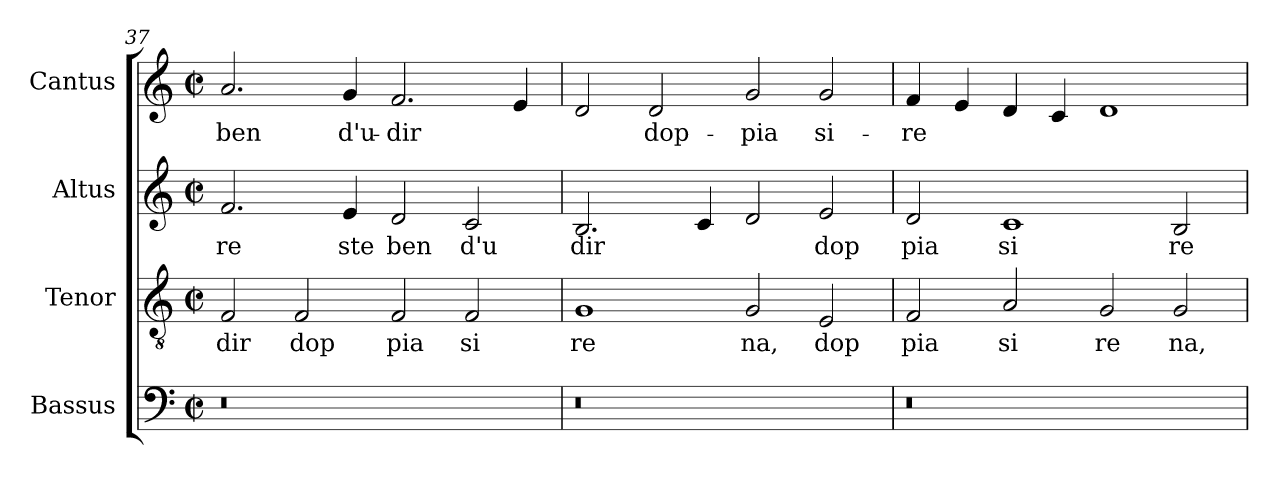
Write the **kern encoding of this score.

**kern	**kern	**text	**kern	**text	**kern	**text
*part4	*part3	*part3	*part2	*part2	*part1	*part1
*staff4	*staff3	*staff3	*staff2	*staff2	*staff1	*staff1
*I"Bassus	*I"Tenor	*	*I"Altus	*	*I"Cantus	*
*clefF4	*clefGv2	*	*clefG2	*	*clefG2	*
*k[]	*k[]	*	*k[]	*	*k[]	*
*C:	*C:	*	*C:	*	*C:	*
*M2/2	*M2/2	*	*M2/2	*	*M2/2	*
*met(c|)	*met(c|)	*	*met(c|)	*	*met(c|)	*
=37	=37	=37	=37	=37	=37	=37
!	!	!LO:LY:b:cj	!	!LO:LY:b:cj	!	!LO:LY:b:cj
0r	2F/	dir	2.f/	re	2.a/	ben
!	!	!LO:LY:b:cj	!	!	!	!
.	2F/	dop	.	.	.	.
!	!	!	!	!LO:LY:b:cj	!	!LO:LY:b:cj
.	.	.	4e/	ste	4g/	d'u-
!	!	!LO:LY:b:cj	!	!LO:LY:b:cj	!	!LO:LY:b:cj
.	2F/	pia	2d/	ben	2.f/	-dir
!	!	!LO:LY:b:cj	!	!LO:LY:b:cj	!	!
.	2F/	si	2c/	d'u	.	.
!	!	!	!	!	!	!LO:LY:b:cj
.	.	.	.	.	4e/	.
=38	=38	=38	=38	=38	=38	=38
!	!	!LO:LY:b:cj	!	!LO:LY:b:cj	!	!LO:LY:b:cj
0r	1G	re	2.B/	dir	2d/	.
!	!	!	!	!	!	!LO:LY:b:cj
.	.	.	.	.	2d/	dop-
!	!	!	!	!LO:LY:b:cj	!	!
.	.	.	4c/	.	.	.
!	!	!LO:LY:b:cj	!	!LO:LY:b:cj	!	!LO:LY:b:cj
.	2G/	na,	2d/	.	2g/	-pia
!	!	!LO:LY:b:cj	!	!LO:LY:b:cj	!	!LO:LY:b:cj
.	2E/	dop	2e/	dop	2g/	si-
=39	=39	=39	=39	=39	=39	=39
!	!	!LO:LY:b:cj	!	!LO:LY:b:cj	!	!LO:LY:b:cj
0r	2F/	pia	2d/	pia	4f/	-re-
!	!	!	!	!	!	!LO:LY:b:cj
.	.	.	.	.	4e/	--
!	!	!LO:LY:b:cj	!	!LO:LY:b:cj	!	!LO:LY:b:cj
.	2A/	si	1c	si	4d/	--
!	!	!	!	!	!	!LO:LY:b:cj
.	.	.	.	.	4c/	--
!	!	!LO:LY:b:cj	!	!	!	!LO:LY:b:cj
.	2G/	re	.	.	1d	--
!	!	!LO:LY:b:cj	!	!LO:LY:b:cj	!	!
.	2G/	na,	2B/	re	.	.
=	=	=	=	=	=	=
*-	*-	*-	*-	*-	*-	*-
